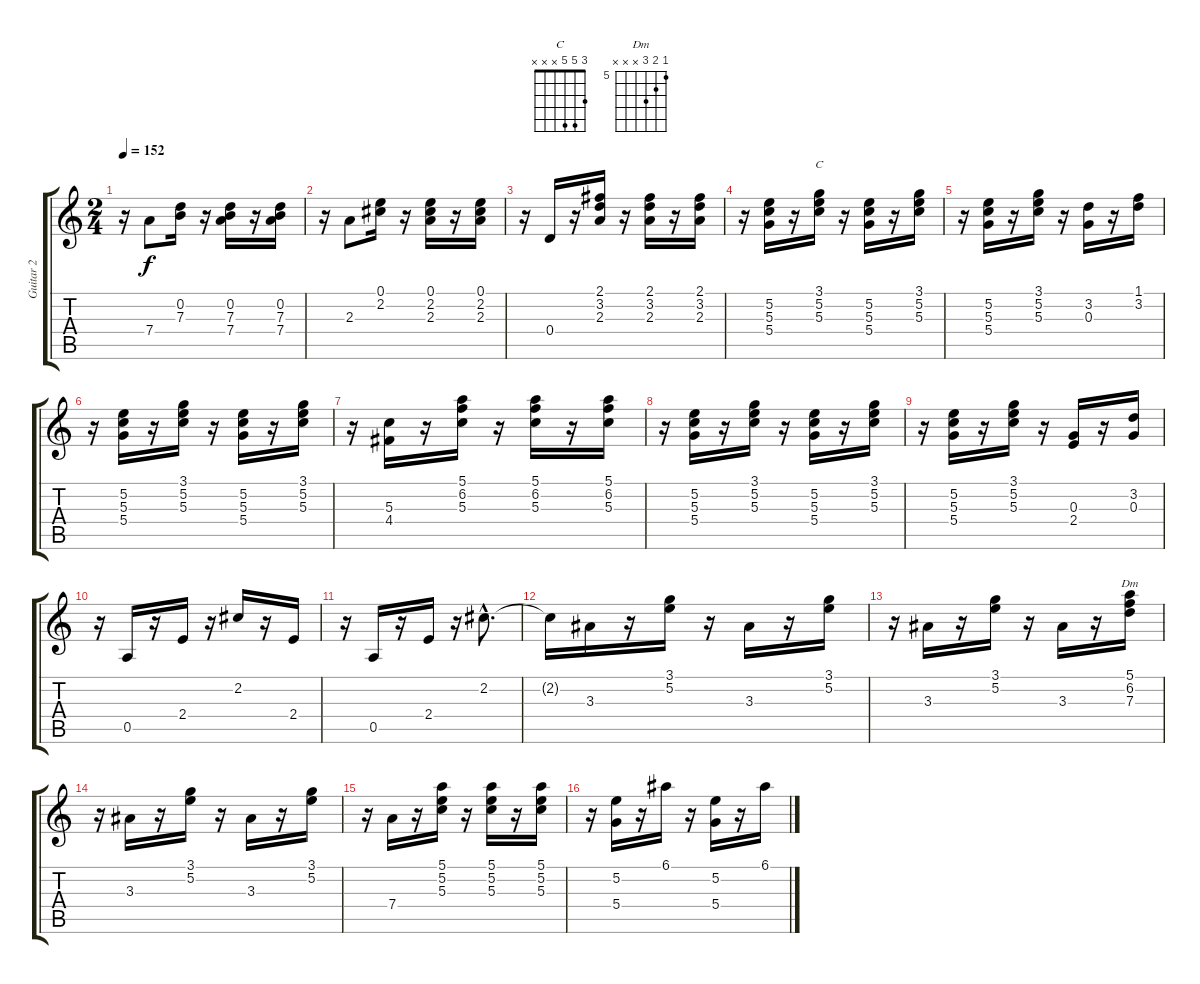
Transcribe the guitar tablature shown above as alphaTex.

\track ("Guitar 2" "Guitar 2") {instrument acousticguitarnylon}
\staff {score tabs}
\tuning (E4 B3 G3 D3 A2 E2) {hide}
\chord ("C" 3 5 5 x x x)
\chord ("Dm" 5 6 7 x x x) {firstfret 5}
\ts (2 4)
\tempo 152
\clef g2
\ks c
r.16{dy f} 7.4.8 (0.2 7.3).16 r.16 (0.2 7.3 7.4).16 r.16 (0.2 7.3 7.4).16 |
r.16 2.3.8 (0.1 2.2).16 r.16 (0.1 2.2 2.3).16 r.16 (0.1 2.2 2.3).16 |
r.16 0.4.16 r.16 (2.1 3.2 2.3).16 r.16 (2.1 3.2 2.3).16 r.16 (2.1 3.2 2.3).16 |
r.16 (5.2 5.3 5.4).16 r.16 (3.1 5.2 5.3).16{ch "C"} r.16 (5.2 5.3 5.4).16 r.16 (3.1 5.2 5.3).16 |
r.16 (5.2 5.3 5.4).16 r.16 (3.1 5.2 5.3).16 r.16 (3.2 0.3).16 r.16 (1.1 3.2).16 |
r.16 (5.2 5.3 5.4).16 r.16 (3.1 5.2 5.3).16 r.16 (5.2 5.3 5.4).16 r.16 (3.1 5.2 5.3).16 |
r.16 (5.3 4.4).16 r.16 (5.1 6.2 5.3).16 r.16 (5.1 6.2 5.3).16 r.16 (5.1 6.2 5.3).16 |
r.16 (5.2 5.3 5.4).16 r.16 (3.1 5.2 5.3).16 r.16 (5.2 5.3 5.4).16 r.16 (3.1 5.2 5.3).16 |
r.16 (5.2 5.3 5.4).16 r.16 (3.1 5.2 5.3).16 r.16 (0.3 2.4).16 r.16 (3.2 0.3).16 |
r.16 0.5.16 r.16 2.4.16 r.16 2.2.16 r.16 2.4.16 |
r.16 0.5.16 r.16 2.4.16 r.16 2.2{hac}.8{d} |
2.2{t}.16 3.3.16 r.16 (3.1 5.2).16 r.16 3.3.16 r.16 (3.1 5.2).16 |
r.16 3.3.16 r.16 (3.1 5.2).16 r.16 3.3.16 r.16 (5.1 6.2 7.3).16{ch "Dm"} |
r.16 3.3.16 r.16 (3.1 5.2).16 r.16 3.3.16 r.16 (3.1 5.2).16 |
r.16 7.4.16 r.16 (5.1 5.2 5.3).16 r.16 (5.1 5.2 5.3).16 r.16 (5.1 5.2 5.3).16 |
r.16 (5.2 5.4).16 r.16 6.1.16 r.16 (5.2 5.4).16 r.16 6.1.16
